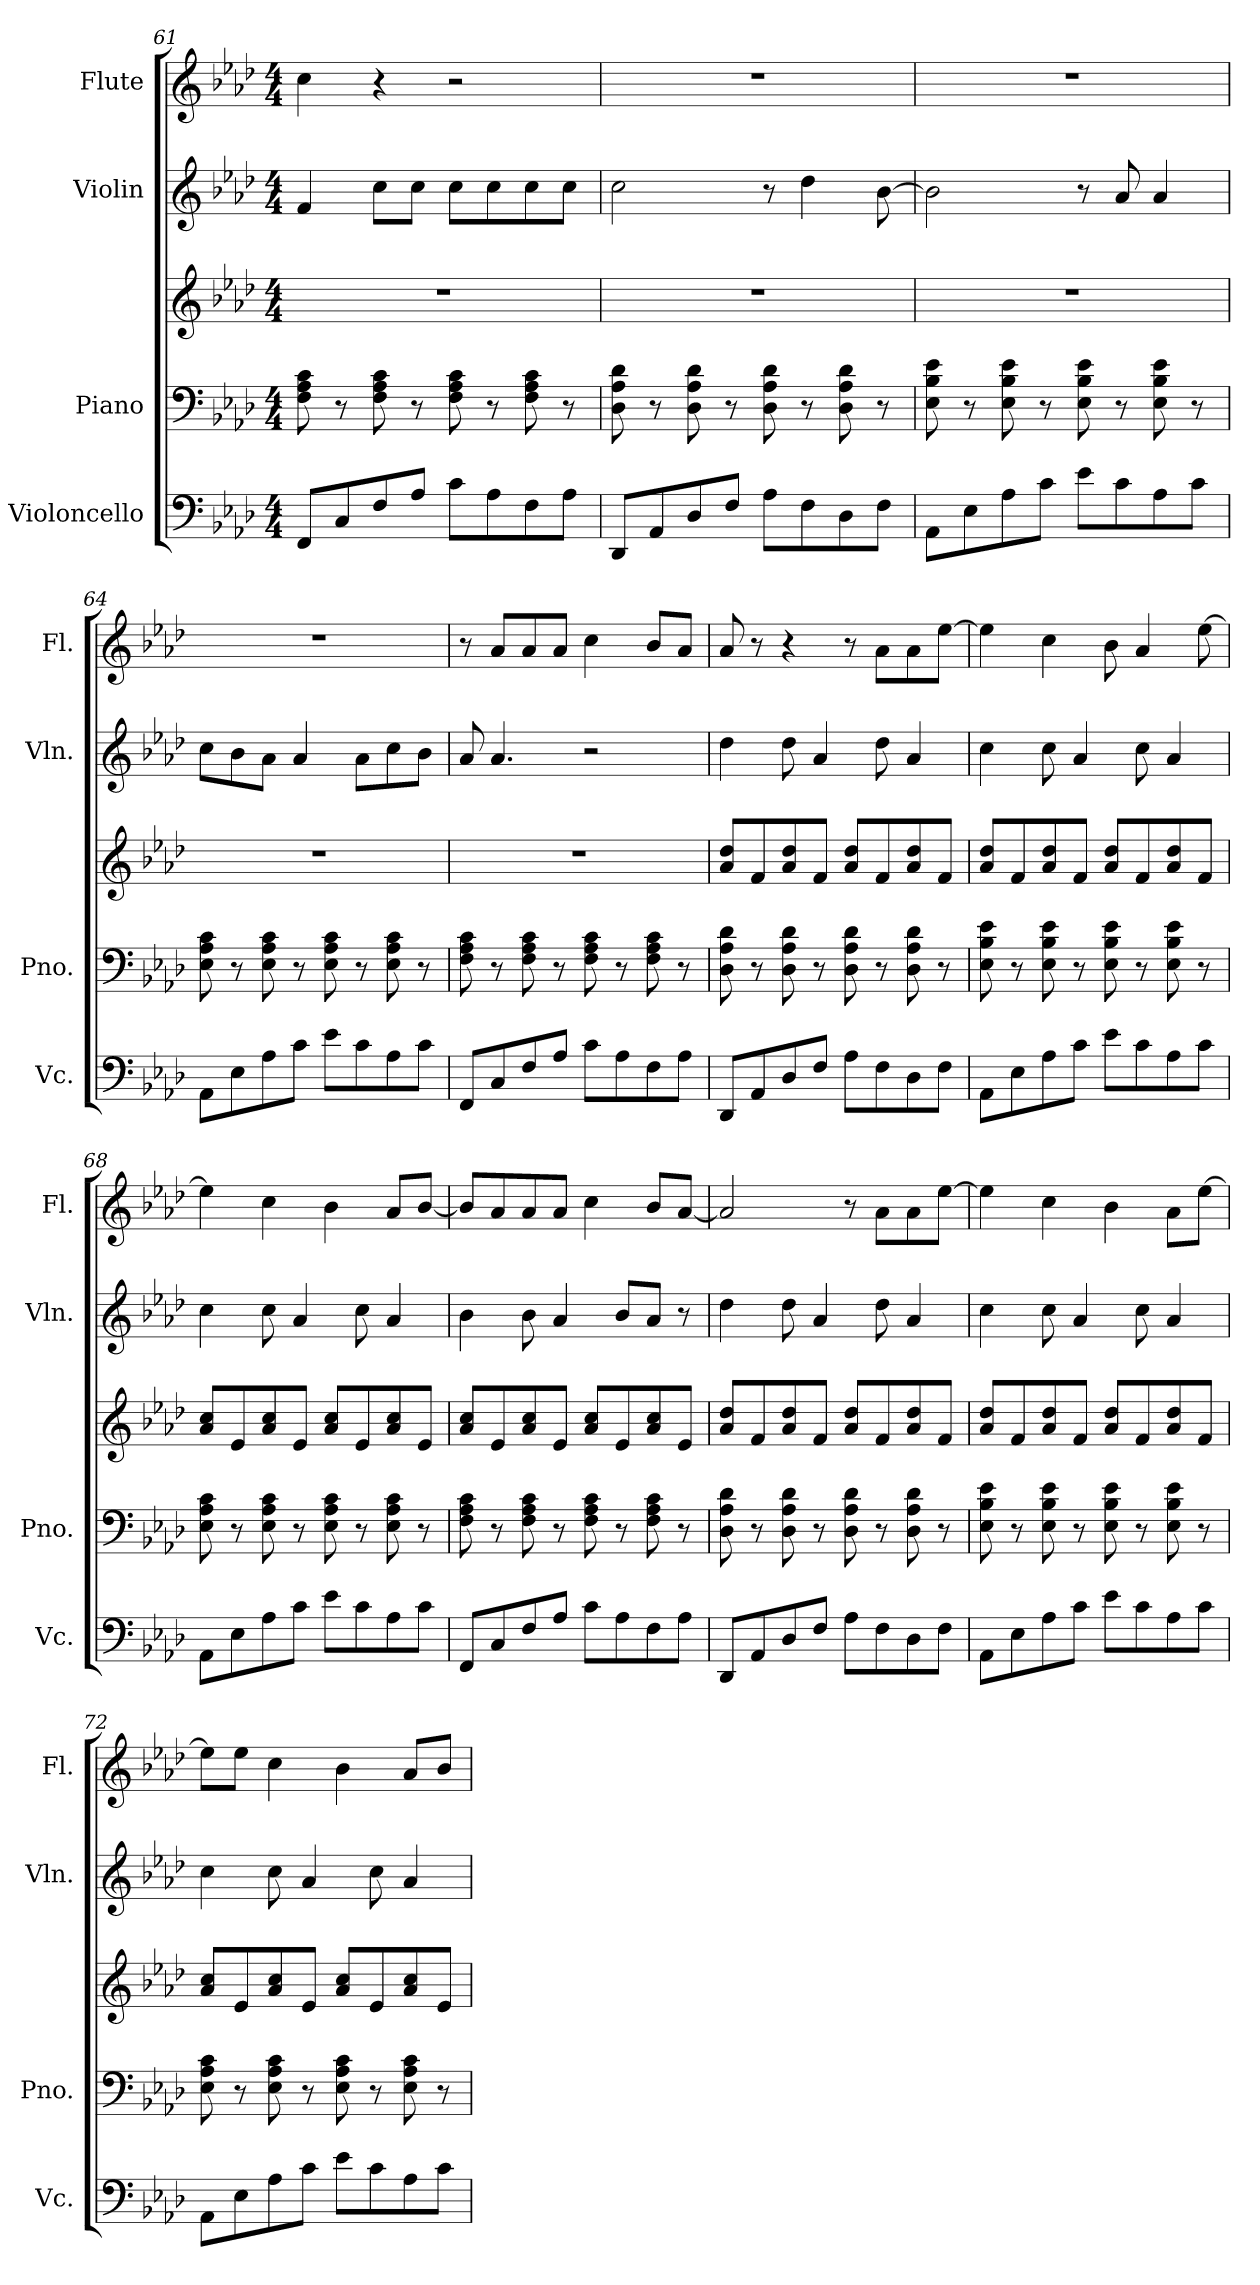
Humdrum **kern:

**kern	**kern	**kern	**kern	**kern
*part4	*part3	*part3	*part2	*part1
*staff5	*staff4	*staff3	*staff2	*staff1
*I"Violoncello	*I"Piano	*	*I"Violin	*I"Flute
*I'Vc.	*I'Pno.	*	*I'Vln.	*I'Fl.
*clefF4	*clefF4	*clefG2	*clefG2	*clefG2
*k[b-e-a-d-]	*k[b-e-a-d-]	*k[b-e-a-d-]	*k[b-e-a-d-]	*k[b-e-a-d-]
*M4/4	*M4/4	*M4/4	*M4/4	*M4/4
=61	=61	=61	=61	=61
8FF/L	8F\ 8A-\ 8c\	1r	4f/	4cc\
8C/	8r	.	.	.
8F/	8F\ 8A-\ 8c\	.	8cc\L	4r
8A-/J	8r	.	8cc\J	.
8c\L	8F\ 8A-\ 8c\	.	8cc\L	2r
8A-\	8r	.	8cc\	.
8F\	8F\ 8A-\ 8c\	.	8cc\	.
8A-\J	8r	.	8cc\J	.
=62	=62	=62	=62	=62
8DD-/L	8D-\ 8A-\ 8d-\	1r	2cc\	1r
8AA-/	8r	.	.	.
8D-/	8D-\ 8A-\ 8d-\	.	.	.
8F/J	8r	.	.	.
8A-\L	8D-\ 8A-\ 8d-\	.	8r	.
8F\	8r	.	4dd-\	.
8D-\	8D-\ 8A-\ 8d-\	.	.	.
8F\J	8r	.	[8b-\	.
!!LO:LB:g=z
=63	=63	=63	=63	=63
8AA-\L	8E-\ 8B-\ 8e-\	1r	2b-\]	1r
8E-\	8r	.	.	.
8A-\	8E-\ 8B-\ 8e-\	.	.	.
8c\J	8r	.	.	.
8e-\L	8E-\ 8B-\ 8e-\	.	8r	.
8c\	8r	.	8a-/	.
8A-\	8E-\ 8B-\ 8e-\	.	4a-/	.
8c\J	8r	.	.	.
=64	=64	=64	=64	=64
8AA-\L	8E-\ 8A-\ 8c\	1r	8cc\L	1r
8E-\	8r	.	8b-\	.
8A-\	8E-\ 8A-\ 8c\	.	8a-\J	.
8c\J	8r	.	4a-/	.
8e-\L	8E-\ 8A-\ 8c\	.	.	.
8c\	8r	.	8a-\L	.
8A-\	8E-\ 8A-\ 8c\	.	8cc\	.
8c\J	8r	.	8b-\J	.
=65	=65	=65	=65	=65
8FF/L	8F\ 8A-\ 8c\	1r	8a-/	8r
8C/	8r	.	4.a-/	8a-/L
8F/	8F\ 8A-\ 8c\	.	.	8a-/
8A-/J	8r	.	.	8a-/J
8c\L	8F\ 8A-\ 8c\	.	2r	4cc\
8A-\	8r	.	.	.
8F\	8F\ 8A-\ 8c\	.	.	8b-/L
8A-\J	8r	.	.	8a-/J
=66	=66	=66	=66	=66
8DD-/L	8D-\ 8A-\ 8d-\	8a-/ 8dd-/L	4dd-\	8a-/
8AA-/	8r	8f/	.	8r
8D-/	8D-\ 8A-\ 8d-\	8a-/ 8dd-/	8dd-\	4r
8F/J	8r	8f/J	4a-/	.
8A-\L	8D-\ 8A-\ 8d-\	8a-/ 8dd-/L	.	8r
8F\	8r	8f/	8dd-\	8a-\L
8D-\	8D-\ 8A-\ 8d-\	8a-/ 8dd-/	4a-/	8a-\
8F\J	8r	8f/J	.	[8ee-\J
!!LO:PB:g=z
=67	=67	=67	=67	=67
8AA-\L	8E-\ 8B-\ 8e-\	8a-/ 8dd-/L	4cc\	4ee-\]
8E-\	8r	8f/	.	.
8A-\	8E-\ 8B-\ 8e-\	8a-/ 8dd-/	8cc\	4cc\
8c\J	8r	8f/J	4a-/	.
8e-\L	8E-\ 8B-\ 8e-\	8a-/ 8dd-/L	.	8b-\
8c\	8r	8f/	8cc\	4a-/
8A-\	8E-\ 8B-\ 8e-\	8a-/ 8dd-/	4a-/	.
8c\J	8r	8f/J	.	[8ee-\
=68	=68	=68	=68	=68
8AA-\L	8E-\ 8A-\ 8c\	8a-/ 8cc/L	4cc\	4ee-\]
8E-\	8r	8e-/	.	.
8A-\	8E-\ 8A-\ 8c\	8a-/ 8cc/	8cc\	4cc\
8c\J	8r	8e-/J	4a-/	.
8e-\L	8E-\ 8A-\ 8c\	8a-/ 8cc/L	.	4b-\
8c\	8r	8e-/	8cc\	.
8A-\	8E-\ 8A-\ 8c\	8a-/ 8cc/	4a-/	8a-/L
8c\J	8r	8e-/J	.	[8b-/J
=69	=69	=69	=69	=69
8FF/L	8F\ 8A-\ 8c\	8a-/ 8cc/L	4b-\	8b-/L]
8C/	8r	8e-/	.	8a-/
8F/	8F\ 8A-\ 8c\	8a-/ 8cc/	8b-\	8a-/
8A-/J	8r	8e-/J	4a-/	8a-/J
8c\L	8F\ 8A-\ 8c\	8a-/ 8cc/L	.	4cc\
8A-\	8r	8e-/	8b-/L	.
8F\	8F\ 8A-\ 8c\	8a-/ 8cc/	8a-/J	8b-/L
8A-\J	8r	8e-/J	8r	[8a-/J
=70	=70	=70	=70	=70
8DD-/L	8D-\ 8A-\ 8d-\	8a-/ 8dd-/L	4dd-\	2a-/]
8AA-/	8r	8f/	.	.
8D-/	8D-\ 8A-\ 8d-\	8a-/ 8dd-/	8dd-\	.
8F/J	8r	8f/J	4a-/	.
8A-\L	8D-\ 8A-\ 8d-\	8a-/ 8dd-/L	.	8r
8F\	8r	8f/	8dd-\	8a-\L
8D-\	8D-\ 8A-\ 8d-\	8a-/ 8dd-/	4a-/	8a-\
8F\J	8r	8f/J	.	[8ee-\J
!!LO:LB:g=z
=71	=71	=71	=71	=71
8AA-\L	8E-\ 8B-\ 8e-\	8a-/ 8dd-/L	4cc\	4ee-\]
8E-\	8r	8f/	.	.
8A-\	8E-\ 8B-\ 8e-\	8a-/ 8dd-/	8cc\	4cc\
8c\J	8r	8f/J	4a-/	.
8e-\L	8E-\ 8B-\ 8e-\	8a-/ 8dd-/L	.	4b-\
8c\	8r	8f/	8cc\	.
8A-\	8E-\ 8B-\ 8e-\	8a-/ 8dd-/	4a-/	8a-\L
8c\J	8r	8f/J	.	[8ee-\J
=72	=72	=72	=72	=72
8AA-\L	8E-\ 8A-\ 8c\	8a-/ 8cc/L	4cc\	8ee-\L]
8E-\	8r	8e-/	.	8ee-\J
8A-\	8E-\ 8A-\ 8c\	8a-/ 8cc/	8cc\	4cc\
8c\J	8r	8e-/J	4a-/	.
8e-\L	8E-\ 8A-\ 8c\	8a-/ 8cc/L	.	4b-\
8c\	8r	8e-/	8cc\	.
8A-\	8E-\ 8A-\ 8c\	8a-/ 8cc/	4a-/	8a-/L
8c\J	8r	8e-/J	.	8b-/J
=	=	=	=	=
*-	*-	*-	*-	*-
